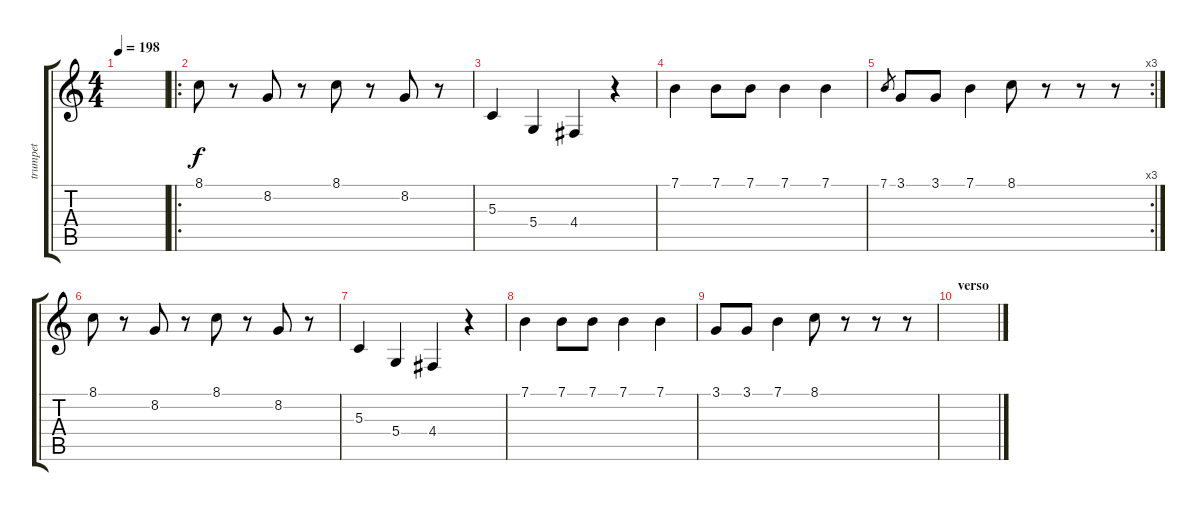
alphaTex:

\track ("trumpet" "trumpet") {instrument trumpet}
\staff {score tabs}
\tuning (E4 B3 G3 D3 A2 E2) {hide}
\ts (4 4)
\tempo 198
\clef g2
\ks c
|
\ro
8.1.8 r.8 8.2.8 r.8 8.1.8 r.8 8.2.8 r.8 |
5.3.4 5.4.4 4.4.4 r.4 |
7.1.4 7.1.8 7.1.8 7.1.4 7.1.4 |
\rc 3
7.1.8{gr} 3.1.8 3.1.8 7.1.4 8.1.8 r.8 r.8 r.8 |
8.1.8 r.8 8.2.8 r.8 8.1.8 r.8 8.2.8 r.8 |
5.3.4 5.4.4 4.4.4 r.4 |
7.1.4 7.1.8 7.1.8 7.1.4 7.1.4 |
3.1.8 3.1.8 7.1.4 8.1.8 r.8 r.8 r.8 |
\section ("" "verso")
